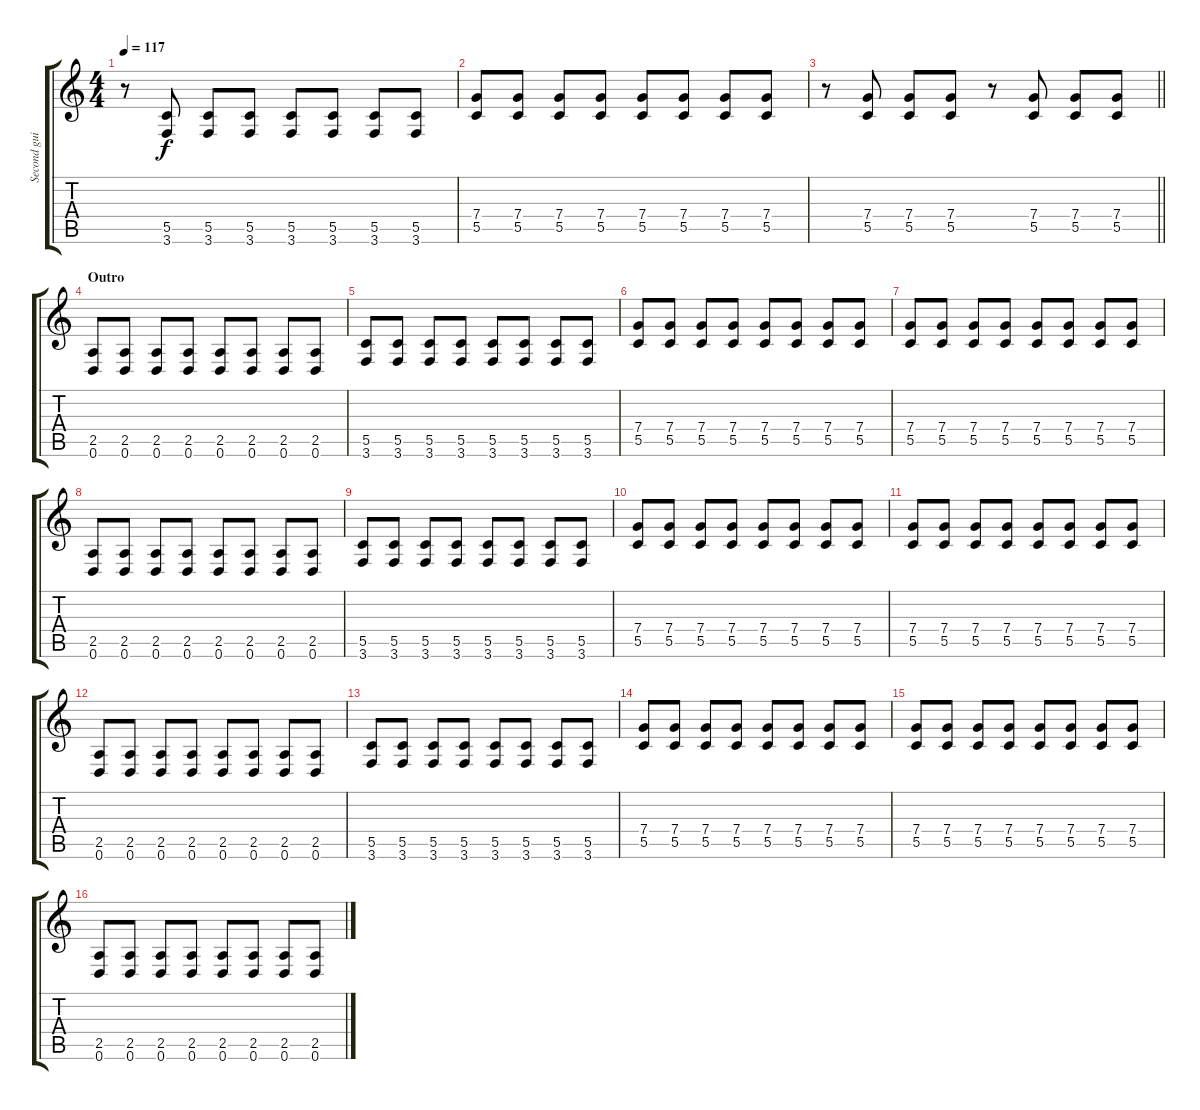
\track ("Second guitar" "Second gui") {instrument distortionguitar}
\staff {score tabs}
\tuning (D4 A3 F3 C3 G2 D2) {hide}
\ts (4 4)
\tempo 117
\clef g2
\ks c
r.8{dy f} (5.5 3.6).8 (5.5 3.6).8 (5.5 3.6).8 (5.5 3.6).8 (5.5 3.6).8 (5.5 3.6).8 (5.5 3.6).8 |
(7.4 5.5).8 (7.4 5.5).8 (7.4 5.5).8 (7.4 5.5).8 (7.4 5.5).8 (7.4 5.5).8 (7.4 5.5).8 (7.4 5.5).8 |
\barLineRight lightlight
r.8 (7.4 5.5).8 (7.4 5.5).8 (7.4 5.5).8 r.8 (7.4 5.5).8 (7.4 5.5).8 (7.4 5.5).8 |
\section ("" "Outro")
(2.5 0.6).8 (2.5 0.6).8 (2.5 0.6).8 (2.5 0.6).8 (2.5 0.6).8 (2.5 0.6).8 (2.5 0.6).8 (2.5 0.6).8 |
(5.5 3.6).8 (5.5 3.6).8 (5.5 3.6).8 (5.5 3.6).8 (5.5 3.6).8 (5.5 3.6).8 (5.5 3.6).8 (5.5 3.6).8 |
(7.4 5.5).8 (7.4 5.5).8 (7.4 5.5).8 (7.4 5.5).8 (7.4 5.5).8 (7.4 5.5).8 (7.4 5.5).8 (7.4 5.5).8 |
(7.4 5.5).8 (7.4 5.5).8 (7.4 5.5).8 (7.4 5.5).8 (7.4 5.5).8 (7.4 5.5).8 (7.4 5.5).8 (7.4 5.5).8 |
(2.5 0.6).8 (2.5 0.6).8 (2.5 0.6).8 (2.5 0.6).8 (2.5 0.6).8 (2.5 0.6).8 (2.5 0.6).8 (2.5 0.6).8 |
(5.5 3.6).8 (5.5 3.6).8 (5.5 3.6).8 (5.5 3.6).8 (5.5 3.6).8 (5.5 3.6).8 (5.5 3.6).8 (5.5 3.6).8 |
(7.4 5.5).8 (7.4 5.5).8 (7.4 5.5).8 (7.4 5.5).8 (7.4 5.5).8 (7.4 5.5).8 (7.4 5.5).8 (7.4 5.5).8 |
(7.4 5.5).8 (7.4 5.5).8 (7.4 5.5).8 (7.4 5.5).8 (7.4 5.5).8 (7.4 5.5).8 (7.4 5.5).8 (7.4 5.5).8 |
(2.5 0.6).8 (2.5 0.6).8 (2.5 0.6).8 (2.5 0.6).8 (2.5 0.6).8 (2.5 0.6).8 (2.5 0.6).8 (2.5 0.6).8 |
(5.5 3.6).8 (5.5 3.6).8 (5.5 3.6).8 (5.5 3.6).8 (5.5 3.6).8 (5.5 3.6).8 (5.5 3.6).8 (5.5 3.6).8 |
(7.4 5.5).8 (7.4 5.5).8 (7.4 5.5).8 (7.4 5.5).8 (7.4 5.5).8 (7.4 5.5).8 (7.4 5.5).8 (7.4 5.5).8 |
(7.4 5.5).8 (7.4 5.5).8 (7.4 5.5).8 (7.4 5.5).8 (7.4 5.5).8 (7.4 5.5).8 (7.4 5.5).8 (7.4 5.5).8 |
(2.5 0.6).8 (2.5 0.6).8 (2.5 0.6).8 (2.5 0.6).8 (2.5 0.6).8 (2.5 0.6).8 (2.5 0.6).8 (2.5 0.6).8
